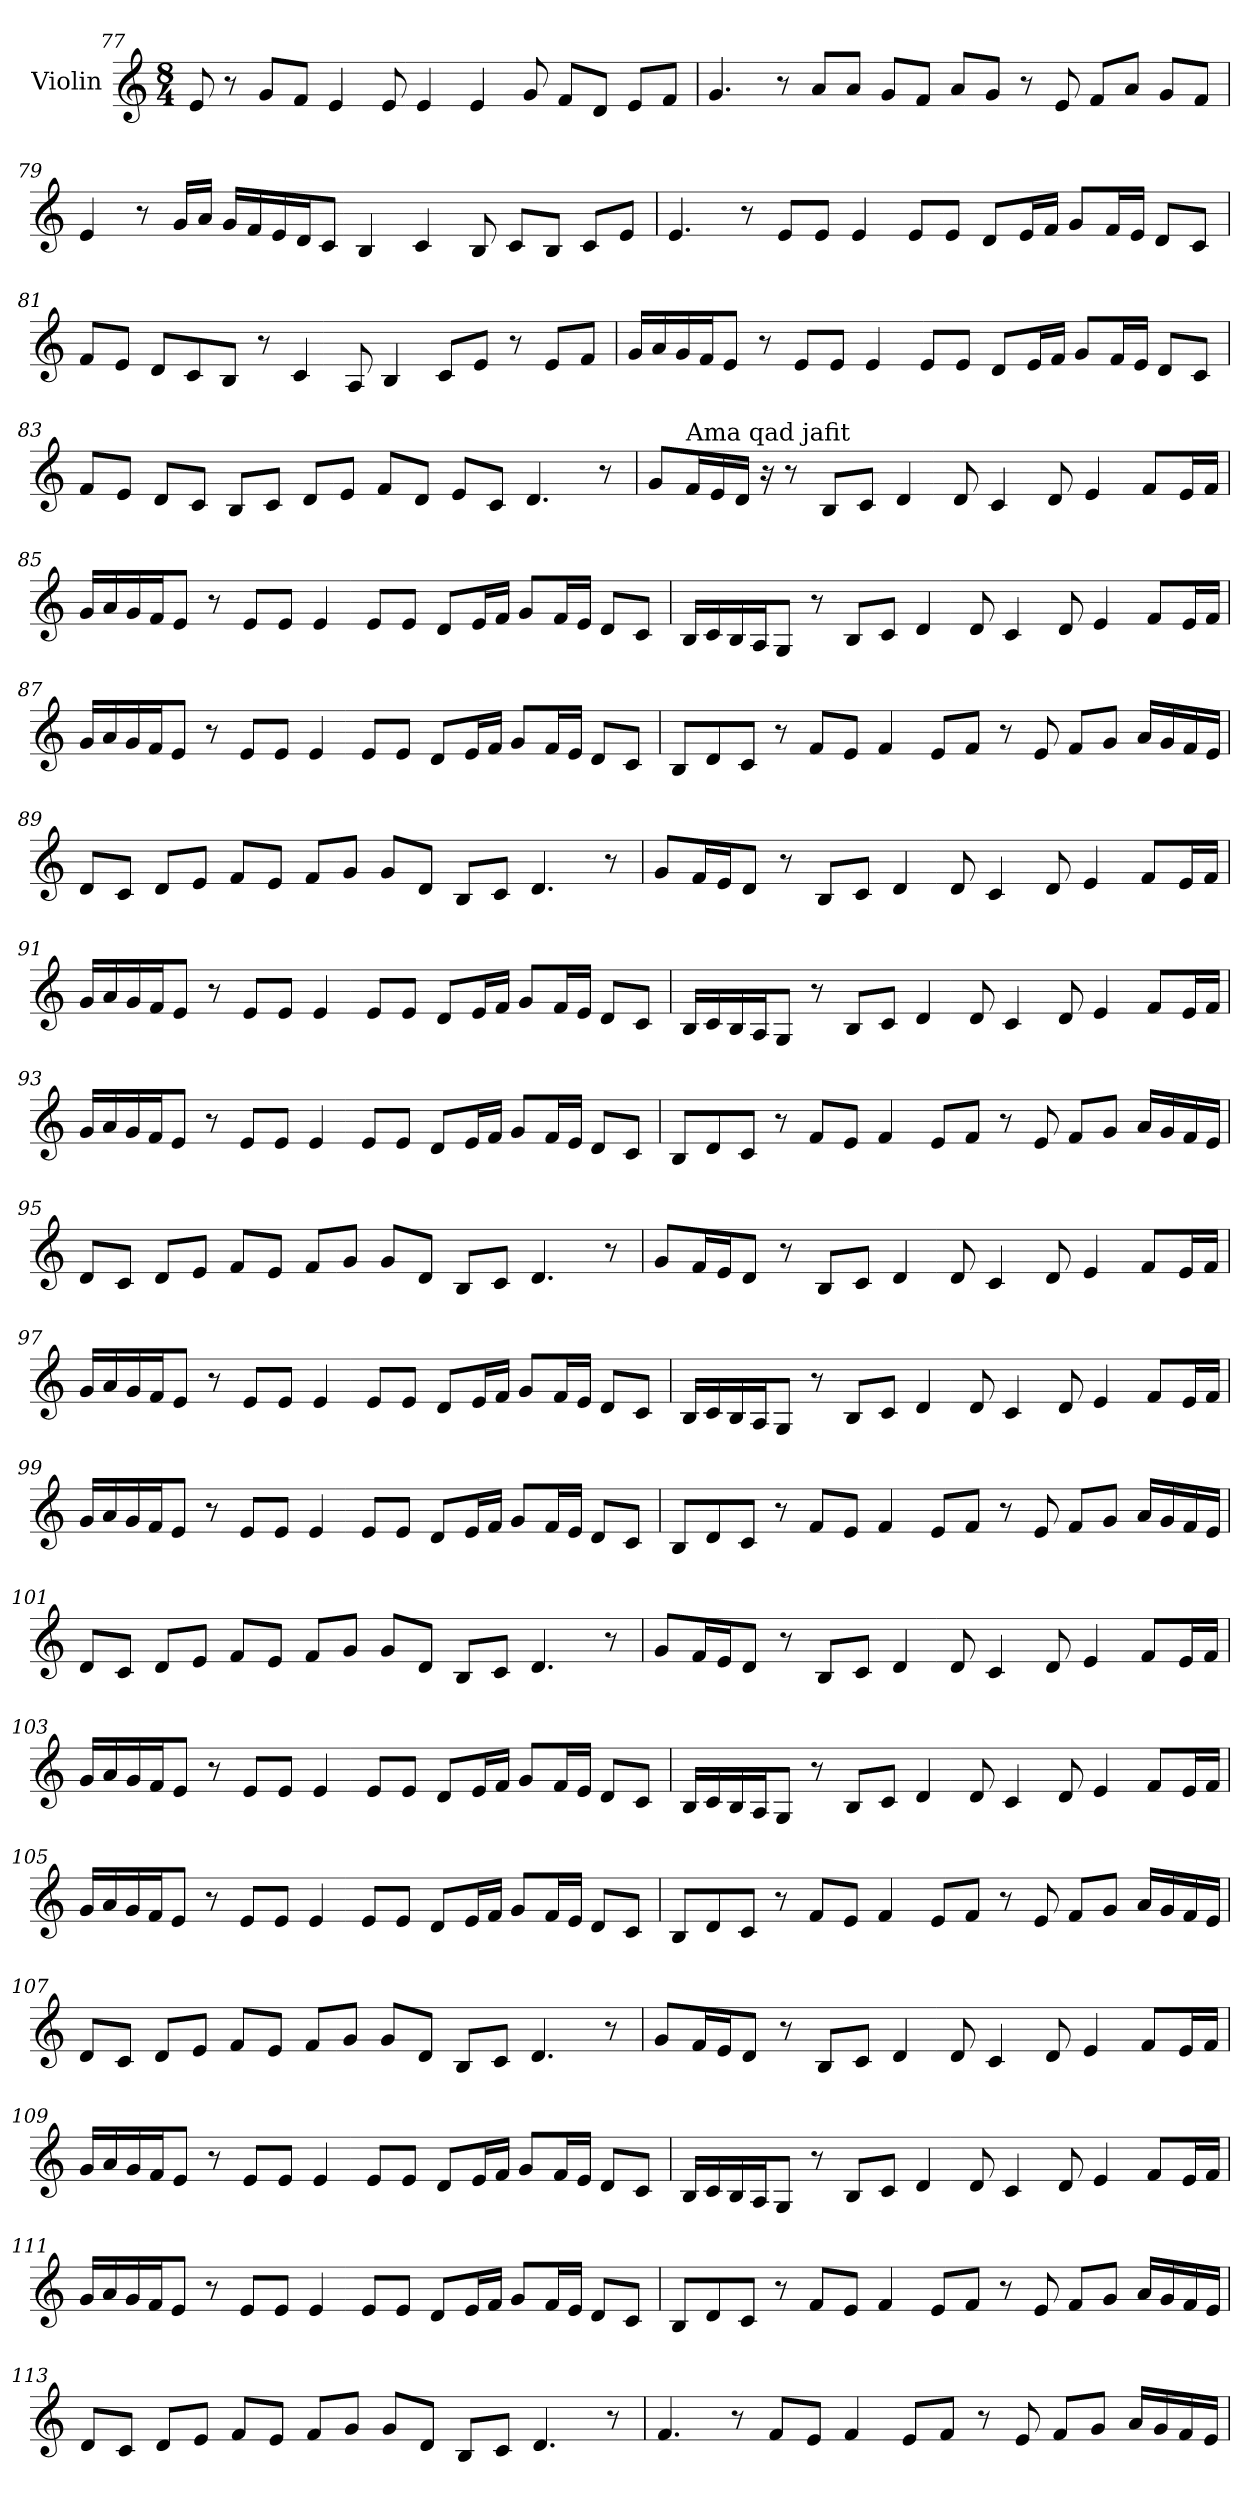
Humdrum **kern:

**kern
*part1
*staff1
*I"Violin
!!LO:LB:g=z
*clefG2
*k[]
*M8/4
=77
8e/
8r
8g/L
8f/J
4e/
8e/
4e/
4e/
8g/
8f/L
8d/J
8e/L
8f/J
=78
4.g/
8r
8a/L
8a/J
8g/L
8f/J
8a/L
8g/J
8r
8e/
8f/L
8a/J
8g/L
8f/J
!!LO:LB:g=z
=79
4e/
8r
16g/LL
16a/JJ
16g/LL
16f/
16e/
16d/J
8c/J
4B/
4c/
8B/
8c/L
8B/J
8c/L
8e/J
=80
4.e/
8r
8e/L
8e/J
4e/
8e/L
8e/J
8d/L
16e/L
16f/JJ
8g/L
16f/L
16e/JJ
8d/L
8c/J
!!LO:LB:g=z
=81
8f/L
8e/J
8d/L
8c/
8B/J
8r
4c/
8A/
4B/
8c/L
8e/J
8r
8e/L
8f/J
=82
16g/LL
16a/
16g/
16f/J
8e/J
8r
8e/L
8e/J
4e/
8e/L
8e/J
8d/L
16e/L
16f/JJ
8g/L
16f/L
16e/JJ
8d/L
8c/J
!!LO:LB:g=z
=83
8f/L
8e/J
8d/L
8c/J
8B/L
8c/J
8d/L
8e/J
8f/L
8d/J
8e/L
8c/J
4.d/
8r
=84
8g/L
!LO:TX:a:t=Ama qad jafit
16f/L
16e/
16d/JJ
16r
8r
8B/L
8c/J
4d/
8d/
4c/
8d/
4e/
8f/L
16e/L
16f/JJ
!!LO:PB:g=z
=85
16g/LL
16a/
16g/
16f/J
8e/J
8r
8e/L
8e/J
4e/
8e/L
8e/J
8d/L
16e/L
16f/JJ
8g/L
16f/L
16e/JJ
8d/L
8c/J
=86
16B/LL
16c/
16B/
16A/J
8G/J
8r
8B/L
8c/J
4d/
8d/
4c/
8d/
4e/
8f/L
16e/L
16f/JJ
!!LO:LB:g=z
=87
16g/LL
16a/
16g/
16f/J
8e/J
8r
8e/L
8e/J
4e/
8e/L
8e/J
8d/L
16e/L
16f/JJ
8g/L
16f/L
16e/JJ
8d/L
8c/J
=88
8B/L
8d/
8c/J
8r
8f/L
8e/J
4f/
8e/L
8f/J
8r
8e/
8f/L
8g/J
16a/LL
16g/
16f/
16e/JJ
!!LO:LB:g=z
=89
8d/L
8c/J
8d/L
8e/J
8f/L
8e/J
8f/L
8g/J
8g/L
8d/J
8B/L
8c/J
4.d/
8r
=90
8g/L
16f/L
16e/J
8d/J
8r
8B/L
8c/J
4d/
8d/
4c/
8d/
4e/
8f/L
16e/L
16f/JJ
!!LO:LB:g=z
=91
16g/LL
16a/
16g/
16f/J
8e/J
8r
8e/L
8e/J
4e/
8e/L
8e/J
8d/L
16e/L
16f/JJ
8g/L
16f/L
16e/JJ
8d/L
8c/J
=92
16B/LL
16c/
16B/
16A/J
8G/J
8r
8B/L
8c/J
4d/
8d/
4c/
8d/
4e/
8f/L
16e/L
16f/JJ
!!LO:LB:g=z
=93
16g/LL
16a/
16g/
16f/J
8e/J
8r
8e/L
8e/J
4e/
8e/L
8e/J
8d/L
16e/L
16f/JJ
8g/L
16f/L
16e/JJ
8d/L
8c/J
=94
8B/L
8d/
8c/J
8r
8f/L
8e/J
4f/
8e/L
8f/J
8r
8e/
8f/L
8g/J
16a/LL
16g/
16f/
16e/JJ
!!LO:LB:g=z
=95
8d/L
8c/J
8d/L
8e/J
8f/L
8e/J
8f/L
8g/J
8g/L
8d/J
8B/L
8c/J
4.d/
8r
=96
8g/L
16f/L
16e/J
8d/J
8r
8B/L
8c/J
4d/
8d/
4c/
8d/
4e/
8f/L
16e/L
16f/JJ
!!LO:LB:g=z
=97
16g/LL
16a/
16g/
16f/J
8e/J
8r
8e/L
8e/J
4e/
8e/L
8e/J
8d/L
16e/L
16f/JJ
8g/L
16f/L
16e/JJ
8d/L
8c/J
=98
16B/LL
16c/
16B/
16A/J
8G/J
8r
8B/L
8c/J
4d/
8d/
4c/
8d/
4e/
8f/L
16e/L
16f/JJ
!!LO:LB:g=z
=99
16g/LL
16a/
16g/
16f/J
8e/J
8r
8e/L
8e/J
4e/
8e/L
8e/J
8d/L
16e/L
16f/JJ
8g/L
16f/L
16e/JJ
8d/L
8c/J
=100
8B/L
8d/
8c/J
8r
8f/L
8e/J
4f/
8e/L
8f/J
8r
8e/
8f/L
8g/J
16a/LL
16g/
16f/
16e/JJ
!!LO:PB:g=z
=101
8d/L
8c/J
8d/L
8e/J
8f/L
8e/J
8f/L
8g/J
8g/L
8d/J
8B/L
8c/J
4.d/
8r
=102
8g/L
16f/L
16e/J
8d/J
8r
8B/L
8c/J
4d/
8d/
4c/
8d/
4e/
8f/L
16e/L
16f/JJ
!!LO:LB:g=z
=103
16g/LL
16a/
16g/
16f/J
8e/J
8r
8e/L
8e/J
4e/
8e/L
8e/J
8d/L
16e/L
16f/JJ
8g/L
16f/L
16e/JJ
8d/L
8c/J
=104
16B/LL
16c/
16B/
16A/J
8G/J
8r
8B/L
8c/J
4d/
8d/
4c/
8d/
4e/
8f/L
16e/L
16f/JJ
!!LO:LB:g=z
=105
16g/LL
16a/
16g/
16f/J
8e/J
8r
8e/L
8e/J
4e/
8e/L
8e/J
8d/L
16e/L
16f/JJ
8g/L
16f/L
16e/JJ
8d/L
8c/J
=106
8B/L
8d/
8c/J
8r
8f/L
8e/J
4f/
8e/L
8f/J
8r
8e/
8f/L
8g/J
16a/LL
16g/
16f/
16e/JJ
!!LO:LB:g=z
=107
8d/L
8c/J
8d/L
8e/J
8f/L
8e/J
8f/L
8g/J
8g/L
8d/J
8B/L
8c/J
4.d/
8r
=108
8g/L
16f/L
16e/J
8d/J
8r
8B/L
8c/J
4d/
8d/
4c/
8d/
4e/
8f/L
16e/L
16f/JJ
!!LO:LB:g=z
=109
16g/LL
16a/
16g/
16f/J
8e/J
8r
8e/L
8e/J
4e/
8e/L
8e/J
8d/L
16e/L
16f/JJ
8g/L
16f/L
16e/JJ
8d/L
8c/J
=110
16B/LL
16c/
16B/
16A/J
8G/J
8r
8B/L
8c/J
4d/
8d/
4c/
8d/
4e/
8f/L
16e/L
16f/JJ
!!LO:LB:g=z
=111
16g/LL
16a/
16g/
16f/J
8e/J
8r
8e/L
8e/J
4e/
8e/L
8e/J
8d/L
16e/L
16f/JJ
8g/L
16f/L
16e/JJ
8d/L
8c/J
=112
8B/L
8d/
8c/J
8r
8f/L
8e/J
4f/
8e/L
8f/J
8r
8e/
8f/L
8g/J
16a/LL
16g/
16f/
16e/JJ
!!LO:LB:g=z
=113
8d/L
8c/J
8d/L
8e/J
8f/L
8e/J
8f/L
8g/J
8g/L
8d/J
8B/L
8c/J
4.d/
8r
=114
4.f/
8r
8f/L
8e/J
4f/
8e/L
8f/J
8r
8e/
8f/L
8g/J
16a/LL
16g/
16f/
16e/JJ
=
*-
